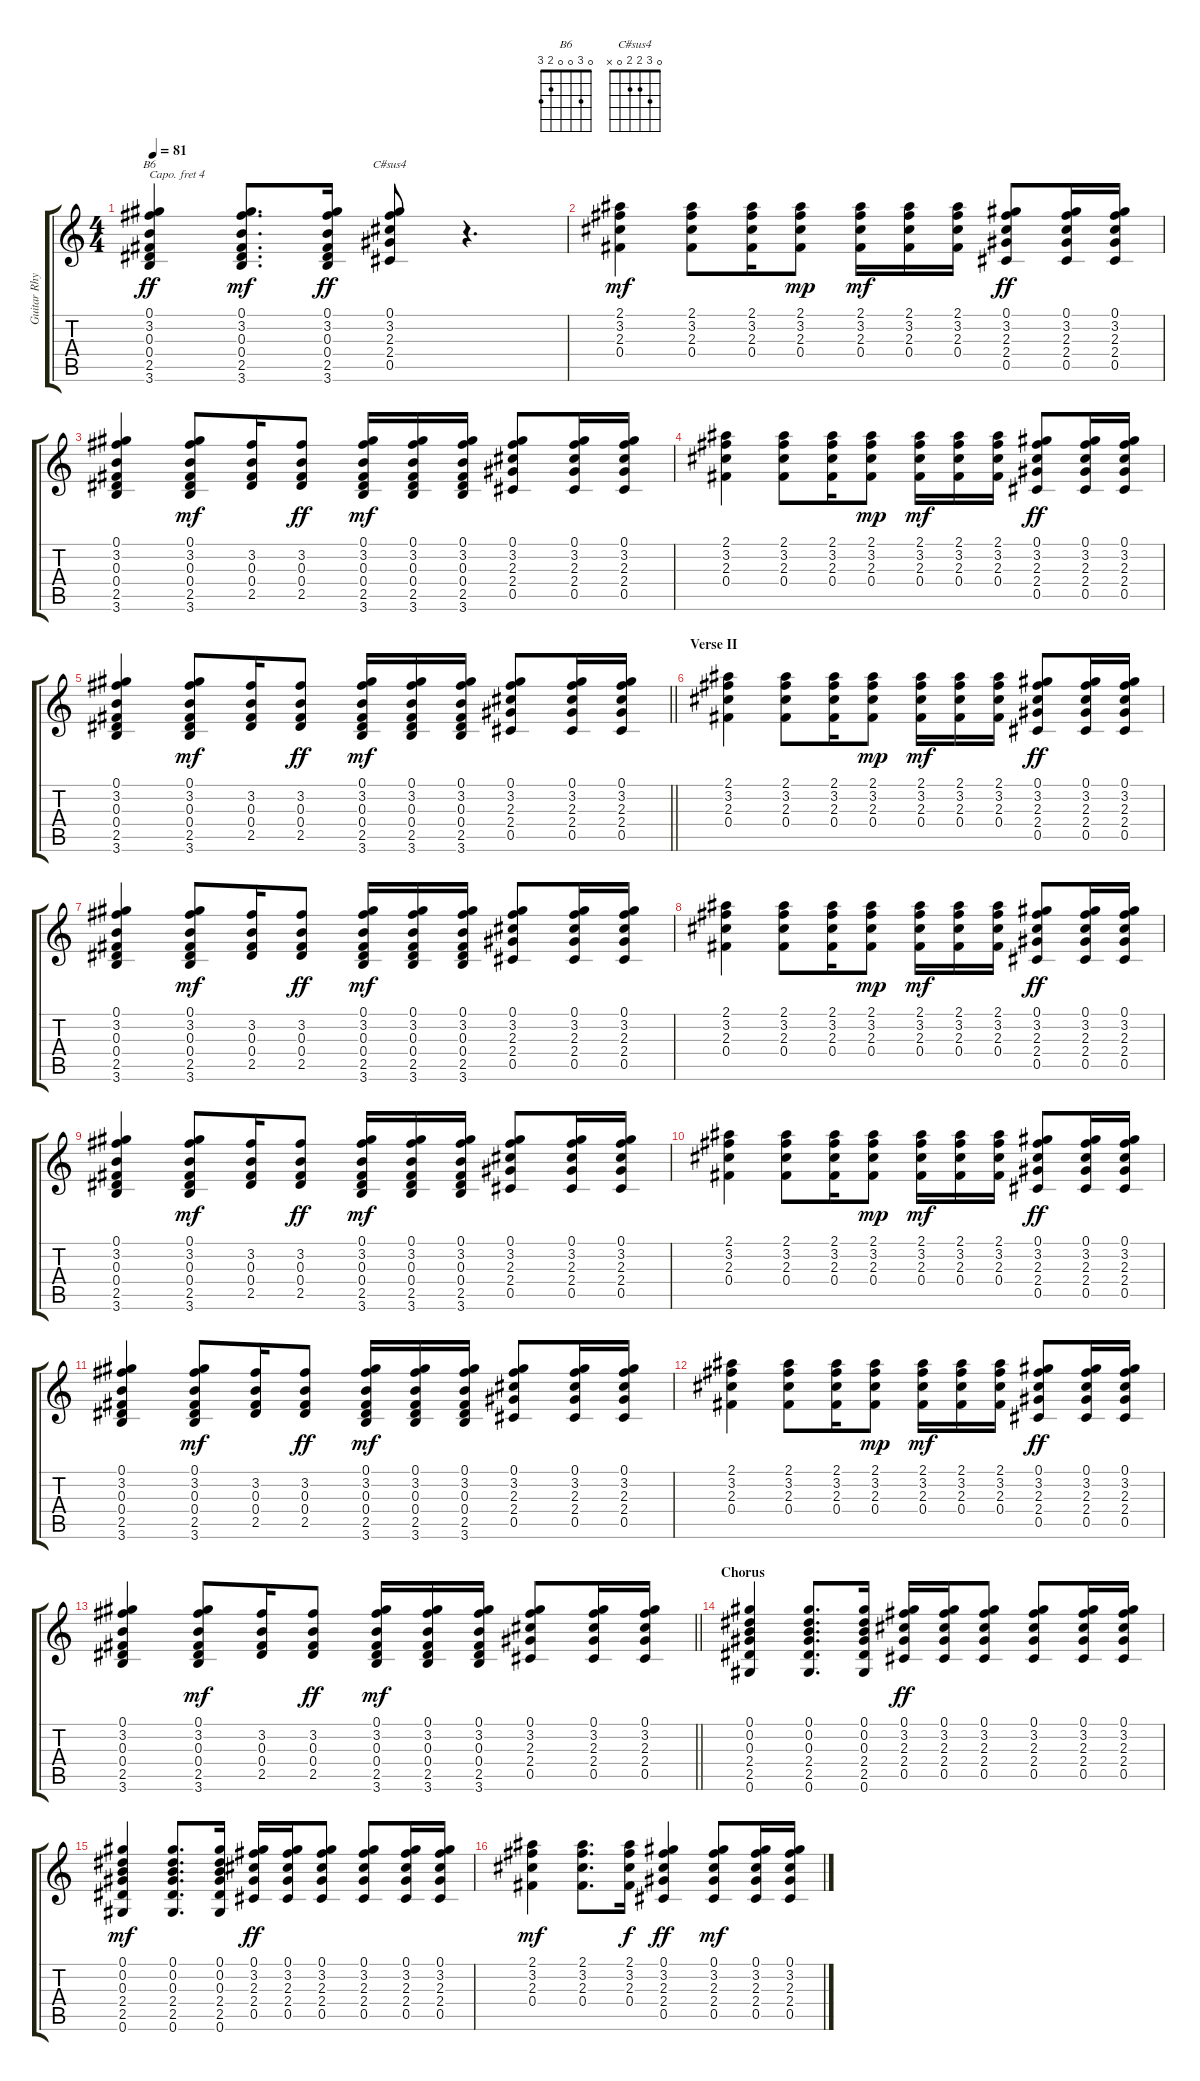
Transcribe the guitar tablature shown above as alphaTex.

\track ("Guitar Rhythm" "Guitar Rhy") {instrument acousticguitarsteel}
\staff {score tabs}
\capo 4
\tuning (E4 B3 G3 D3 A2 E2) {hide}
\chord ("B6" 0 3 0 0 2 3)
\chord ("C#sus4" 0 3 2 2 0 x)
\ts (4 4)
\tempo 81
\clef g2
\ks c
(0.1 3.2 0.3 0.4 2.5 3.6).4{ch "B6" dy ff} (0.1 3.2 0.3 0.4 2.5 3.6).8{d dy mf} (0.1 3.2 0.3 0.4 2.5 3.6).16{dy ff} (0.1 3.2 2.3 2.4 0.5).8{ch "C#sus4"} r.4{d} |
(2.1 3.2 2.3 0.4).4{dy mf} (2.1 3.2 2.3 0.4).8 (2.1 3.2 2.3 0.4).16 (2.1 3.2 2.3 0.4).8{dy mp} (2.1 3.2 2.3 0.4).16{dy mf} (2.1 3.2 2.3 0.4).16 (2.1 3.2 2.3 0.4).16 (0.1 3.2 2.3 2.4 0.5).8{dy ff} (0.1 3.2 2.3 2.4 0.5).16 (0.1 3.2 2.3 2.4 0.5).16 |
(0.1 3.2 0.3 0.4 2.5 3.6).4 (0.1 3.2 0.3 0.4 2.5 3.6).8{dy mf} (3.2 0.3 0.4 2.5).16 (3.2 0.3 0.4 2.5).8{dy ff} (0.1 3.2 0.3 0.4 2.5 3.6).16{dy mf} (0.1 3.2 0.3 0.4 2.5 3.6).16 (0.1 3.2 0.3 0.4 2.5 3.6).16 (0.1 3.2 2.3 2.4 0.5).8 (0.1 3.2 2.3 2.4 0.5).16 (0.1 3.2 2.3 2.4 0.5).16 |
(2.1 3.2 2.3 0.4).4 (2.1 3.2 2.3 0.4).8 (2.1 3.2 2.3 0.4).16 (2.1 3.2 2.3 0.4).8{dy mp} (2.1 3.2 2.3 0.4).16{dy mf} (2.1 3.2 2.3 0.4).16 (2.1 3.2 2.3 0.4).16 (0.1 3.2 2.3 2.4 0.5).8{dy ff} (0.1 3.2 2.3 2.4 0.5).16 (0.1 3.2 2.3 2.4 0.5).16 |
\barLineRight lightlight
(0.1 3.2 0.3 0.4 2.5 3.6).4 (0.1 3.2 0.3 0.4 2.5 3.6).8{dy mf} (3.2 0.3 0.4 2.5).16 (3.2 0.3 0.4 2.5).8{dy ff} (0.1 3.2 0.3 0.4 2.5 3.6).16{dy mf} (0.1 3.2 0.3 0.4 2.5 3.6).16 (0.1 3.2 0.3 0.4 2.5 3.6).16 (0.1 3.2 2.3 2.4 0.5).8 (0.1 3.2 2.3 2.4 0.5).16 (0.1 3.2 2.3 2.4 0.5).16 |
\section ("" "Verse II")
(2.1 3.2 2.3 0.4).4 (2.1 3.2 2.3 0.4).8 (2.1 3.2 2.3 0.4).16 (2.1 3.2 2.3 0.4).8{dy mp} (2.1 3.2 2.3 0.4).16{dy mf} (2.1 3.2 2.3 0.4).16 (2.1 3.2 2.3 0.4).16 (0.1 3.2 2.3 2.4 0.5).8{dy ff} (0.1 3.2 2.3 2.4 0.5).16 (0.1 3.2 2.3 2.4 0.5).16 |
(0.1 3.2 0.3 0.4 2.5 3.6).4 (0.1 3.2 0.3 0.4 2.5 3.6).8{dy mf} (3.2 0.3 0.4 2.5).16 (3.2 0.3 0.4 2.5).8{dy ff} (0.1 3.2 0.3 0.4 2.5 3.6).16{dy mf} (0.1 3.2 0.3 0.4 2.5 3.6).16 (0.1 3.2 0.3 0.4 2.5 3.6).16 (0.1 3.2 2.3 2.4 0.5).8 (0.1 3.2 2.3 2.4 0.5).16 (0.1 3.2 2.3 2.4 0.5).16 |
(2.1 3.2 2.3 0.4).4 (2.1 3.2 2.3 0.4).8 (2.1 3.2 2.3 0.4).16 (2.1 3.2 2.3 0.4).8{dy mp} (2.1 3.2 2.3 0.4).16{dy mf} (2.1 3.2 2.3 0.4).16 (2.1 3.2 2.3 0.4).16 (0.1 3.2 2.3 2.4 0.5).8{dy ff} (0.1 3.2 2.3 2.4 0.5).16 (0.1 3.2 2.3 2.4 0.5).16 |
(0.1 3.2 0.3 0.4 2.5 3.6).4 (0.1 3.2 0.3 0.4 2.5 3.6).8{dy mf} (3.2 0.3 0.4 2.5).16 (3.2 0.3 0.4 2.5).8{dy ff} (0.1 3.2 0.3 0.4 2.5 3.6).16{dy mf} (0.1 3.2 0.3 0.4 2.5 3.6).16 (0.1 3.2 0.3 0.4 2.5 3.6).16 (0.1 3.2 2.3 2.4 0.5).8 (0.1 3.2 2.3 2.4 0.5).16 (0.1 3.2 2.3 2.4 0.5).16 |
(2.1 3.2 2.3 0.4).4 (2.1 3.2 2.3 0.4).8 (2.1 3.2 2.3 0.4).16 (2.1 3.2 2.3 0.4).8{dy mp} (2.1 3.2 2.3 0.4).16{dy mf} (2.1 3.2 2.3 0.4).16 (2.1 3.2 2.3 0.4).16 (0.1 3.2 2.3 2.4 0.5).8{dy ff} (0.1 3.2 2.3 2.4 0.5).16 (0.1 3.2 2.3 2.4 0.5).16 |
(0.1 3.2 0.3 0.4 2.5 3.6).4 (0.1 3.2 0.3 0.4 2.5 3.6).8{dy mf} (3.2 0.3 0.4 2.5).16 (3.2 0.3 0.4 2.5).8{dy ff} (0.1 3.2 0.3 0.4 2.5 3.6).16{dy mf} (0.1 3.2 0.3 0.4 2.5 3.6).16 (0.1 3.2 0.3 0.4 2.5 3.6).16 (0.1 3.2 2.3 2.4 0.5).8 (0.1 3.2 2.3 2.4 0.5).16 (0.1 3.2 2.3 2.4 0.5).16 |
(2.1 3.2 2.3 0.4).4 (2.1 3.2 2.3 0.4).8 (2.1 3.2 2.3 0.4).16 (2.1 3.2 2.3 0.4).8{dy mp} (2.1 3.2 2.3 0.4).16{dy mf} (2.1 3.2 2.3 0.4).16 (2.1 3.2 2.3 0.4).16 (0.1 3.2 2.3 2.4 0.5).8{dy ff} (0.1 3.2 2.3 2.4 0.5).16 (0.1 3.2 2.3 2.4 0.5).16 |
\barLineRight lightlight
(0.1 3.2 0.3 0.4 2.5 3.6).4 (0.1 3.2 0.3 0.4 2.5 3.6).8{dy mf} (3.2 0.3 0.4 2.5).16 (3.2 0.3 0.4 2.5).8{dy ff} (0.1 3.2 0.3 0.4 2.5 3.6).16{dy mf} (0.1 3.2 0.3 0.4 2.5 3.6).16 (0.1 3.2 0.3 0.4 2.5 3.6).16 (0.1 3.2 2.3 2.4 0.5).8 (0.1 3.2 2.3 2.4 0.5).16 (0.1 3.2 2.3 2.4 0.5).16 |
\section ("" "Chorus")
(0.1 0.2 0.3 2.4 2.5 0.6).4 (0.1 0.2 0.3 2.4 2.5 0.6).8{d} (0.1 0.2 0.3 2.4 2.5 0.6).16 (0.1 3.2 2.3 2.4 0.5).16{dy ff} (0.1 3.2 2.3 2.4 0.5).16 (0.1 3.2 2.3 2.4 0.5).8 (0.1 3.2 2.3 2.4 0.5).8 (0.1 3.2 2.3 2.4 0.5).16 (0.1 3.2 2.3 2.4 0.5).16 |
(0.1 0.2 0.3 2.4 2.5 0.6).4{dy mf} (0.1 0.2 0.3 2.4 2.5 0.6).8{d} (0.1 0.2 0.3 2.4 2.5 0.6).16 (0.1 3.2 2.3 2.4 0.5).16{dy ff} (0.1 3.2 2.3 2.4 0.5).16 (0.1 3.2 2.3 2.4 0.5).8 (0.1 3.2 2.3 2.4 0.5).8 (0.1 3.2 2.3 2.4 0.5).16 (0.1 3.2 2.3 2.4 0.5).16 |
(2.1 3.2 2.3 0.4).4{dy mf} (2.1 3.2 2.3 0.4).8{d} (2.1 3.2 2.3 0.4).16{dy f} (0.1 3.2 2.3 2.4 0.5).4{dy ff} (0.1 3.2 2.3 2.4 0.5).8{dy mf} (0.1 3.2 2.3 2.4 0.5).16 (0.1 3.2 2.3 2.4 0.5).16
